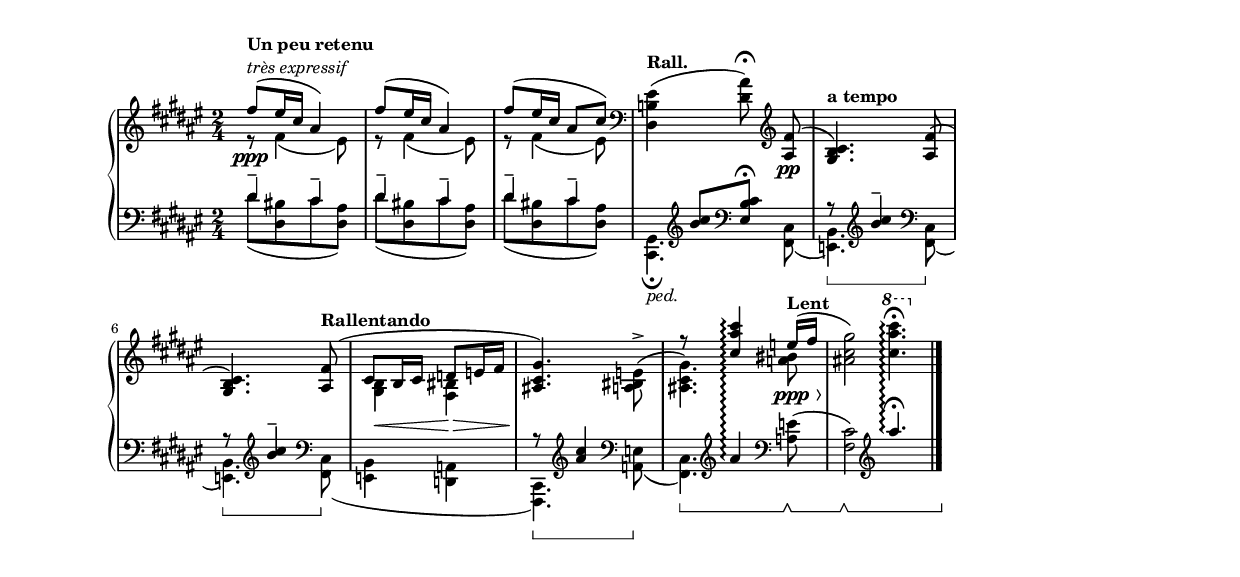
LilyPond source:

\version "2.11.51"
\include "english.ly"

#(set-global-staff-size 15)
\paper{
  ragged-right=##t
  line-width=17\cm
  indent=0\cm
}

\layout {
  \context { \Score
    \override PaperColumn #'keep-inside-line = ##t
    \override NonMusicalPaperColumn #'keep-inside-line = ##t
  }
}

\new PianoStaff <<
  \set PianoStaff.connectArpeggios = ##t
  \new Staff {
     \time 2/4
     \key fs \major
     <<
        \new Voice {
           \voiceOne
           fs''8 (
           ^ \markup \column {
              \line \bold { Un peu retenu  }
              \line \italic { très expressif } }
           es''16
           cs''16
           as'4 )
           |
           fs''8 (
           es''16
           cs''16
           as'4 )
           |
           fs''8 (
           es''16
           cs''16
           as'8
           cs''8 )
           |
        }
        \new Voice {
           \voiceTwo
           r8 \ppp
           fs'4 (
           es'8 )
           |
           r8
           fs'4 (
           es'8 )
           |
           r8
           fs'4 (
           es'8 )
           |
        }
    >>
     \clef bass
     <ds b! es'>4 (
     ^ \markup \bold { Rall. }
     \once \override Script #'padding = #2
     <ds' as'>8 ) \fermata
     \noBeam
     \clef treble
     \slurUp
     <as fs'>8 ( \pp
     |
     <gs b cs'>4. )
     ^ \markup \bold { a tempo }
     \slurUp
     <as fs'>8 (
     |
     <gs b cs'>4. )
     <<
        \new Voice {
           \voiceOne
           <as fs'>8 (
           ^ \markup \bold { Rallentando }
           |
           cs'8
           b16
           cs'16
           d'8
           e'16
           fs'16
           |
           <as! cs' gs'>4. )
           s8
           |
           r8
           <cs'' as'' cs'''>4 \arpeggio
           e''16 (
           ^ \markup \bold { Lent }
           fs''16
           |
           \stemDown
           <as'! cs'' gs''>2 )
           |
        }
      \new Voice {
           \voiceTwo
           s8
           |
           <gs b>4 \<
           <fs bs>4 \>
           |
           s4. \!
           \slurUp
           \once \override Script #'direction = #up
           <a bs e'>8 ( \accent
           |
           <as! cs' gs'>4. )
           <a' bs'>8 \ppp \>
           |
           s8 \!
           \stemDown
           \once \override Script #'direction = #up
           #(set-octavation 1)
           % \once \override Arpeggio #'extra-offset = #'(-0.25 .
           % 0)
           <cs''' as''' cs''''>4. \arpeggio \fermata
           #(set-octavation 0)
           \bar "|."
        }
     >>
  }
  \new Staff <<
     \set Staff.pedalSustainStyle = #'bracket
     \key fs \major
     \clef bass
     \new Voice {
        \voiceOne
        ds'4 \tenuto
        cs'4 \tenuto
        |
        ds'4 \tenuto
        cs'4 \tenuto
        |
        ds'4 \tenuto
        cs'4 \tenuto
        |
        s8
        \clef treble
        <b' cs''>8 [
        \clef bass
        <es b cs'>8 \fermata ]
        s8
        |
        r8
        \clef treble
        <b' cs''>4 \tenuto
        s8
        |
        r8
        \clef treble
        <b' cs''>4 \tenuto
        s8
        |
        s2
        |
        r8
        \clef treble
        <as' cs''>4
        \clef bass
        s8
        |
        s8
        \clef treble
        <as'>4 \arpeggio
        \clef bass
        s8
        |
        s8
        \clef treble
        <as''>4. \arpeggio \fermata
        |
     }
     \new Voice {
        \voiceTwo
        ds'8 [ (
        < ds bs >8
        cs'8
        < ds as >8 ] )
        |
        ds'8 [ (
        < ds bs >8
        cs'8
        < ds as >8 ] )
        |
        ds'8 [ (
        < ds bs >8
        cs'8
        < ds as >8 ] )
        |
        \once \override Script #'outside-staff-priority = #100
        \once \override TextScript #'outside-staff-priority = #500
        <cs, gs,>4. \fermata
        _ \markup \italic { ped. }
        <fs, cs>8 (
        |
        <e, b,>4. ) \sustainOn
        \clef bass
        <fs, cs>8 ( \sustainOff
        |
        <e, b,>4. ) \sustainOn
        \clef bass
        <fs, cs>8 ( \sustainOff
        |
        <e, b,>4
        <d, a,>4
        |
        <fs,, cs,>4. ) \sustainOn
        <a, e>8 ( \sustainOff
        |
        <fs, cs>4. ) \sustainOn
        \slurUp
        <a e'>8 ( \sustainOff \sustainOn
        |
        <fs cs'>2 ) \sustainOff \sustainOn
        |
     }
  >>
>>

